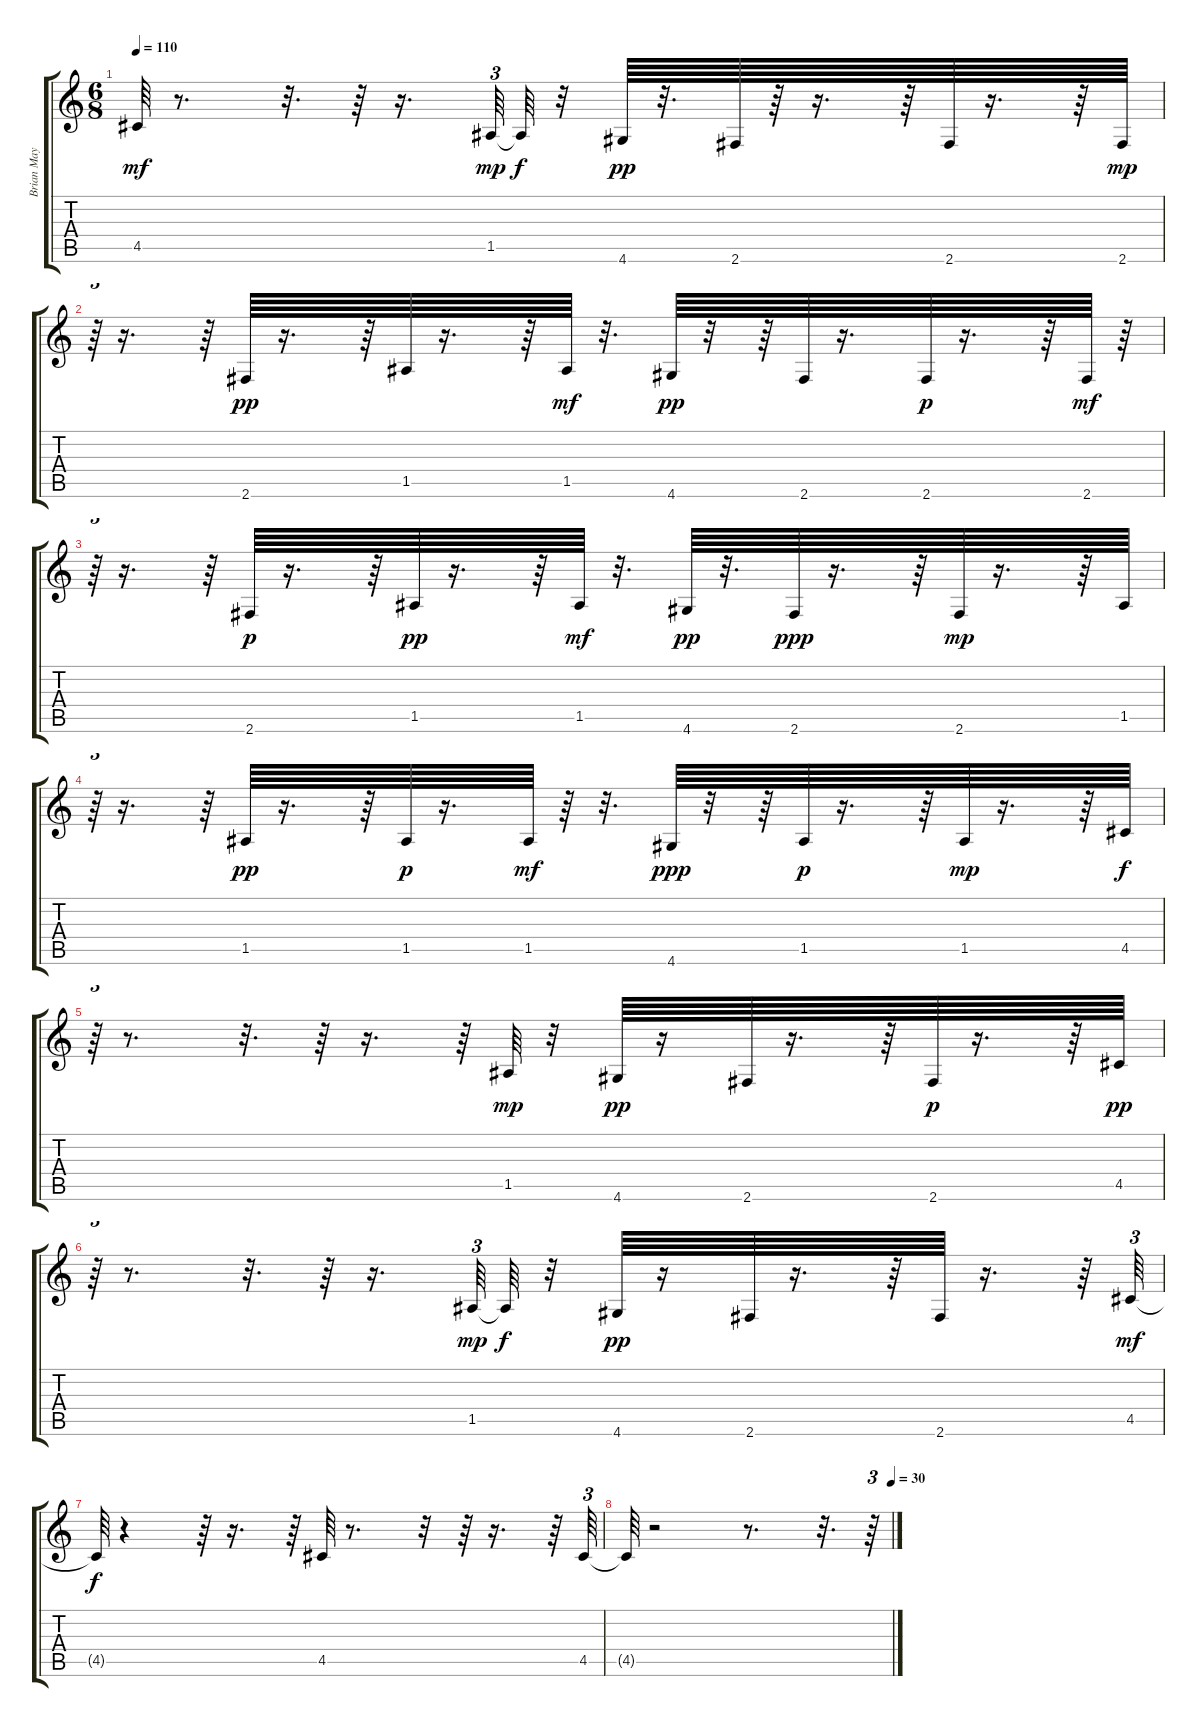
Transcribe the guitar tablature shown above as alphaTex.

\track ("Brian May Bass Accompainment" "Brian May ") {mute instrument acousticguitarsteel}
\staff {score tabs}
\tuning (E4 B3 G3 D3 A2 E2) {hide}
\ts (6 8)
\tempo 110
\clef g2
\ks c
4.5.64{dy mf} r.8{d} r.32{d} r.64 r.16{d} 1.5.64{tu (3 2) dy mp} 1.5{t}.64{dy f} r.32 4.6.64{dy pp} r.32{d} 2.6.64 r.64 r.16{d} r.64 2.6.64 r.16{d} r.64 2.6.64{dy mp} |
r.64{tu (3 2)} r.16{d} r.64 2.6.64{dy pp} r.16{d} r.64 1.5.64 r.16{d} r.64 1.5.64{dy mf} r.32{d} 4.6.64{dy pp} r.32 r.64 2.6.64 r.16{d} 2.6.64{dy p} r.16{d} r.64 2.6.64{dy mf} r.64 |
r.64{tu (3 2)} r.16{d} r.64 2.6.64{dy p} r.16{d} r.64 1.5.64{dy pp} r.16{d} r.64 1.5.64{dy mf} r.32{d} 4.6.64{dy pp} r.32{d} 2.6.64{dy ppp} r.16{d} r.64 2.6.64{dy mp} r.16{d} r.64 1.5.64 |
r.64{tu (3 2)} r.16{d} r.64 1.5.64{dy pp} r.16{d} r.64 1.5.64{dy p} r.16{d} 1.5.64{dy mf} r.64 r.32{d} 4.6.64{dy ppp} r.32 r.64 1.5.64{dy p} r.16{d} r.64 1.5.64{dy mp} r.16{d} r.64 4.5.64{dy f} |
r.64{tu (3 2)} r.8{d} r.32{d} r.64 r.16{d} r.64 1.5.64{dy mp} r.32 4.6.64{dy pp} r.16 2.6.64 r.16{d} r.64 2.6.64{dy p} r.16{d} r.64 4.5.64{dy pp} |
r.64{tu (3 2)} r.8{d} r.32{d} r.64 r.16{d} 1.5.64{tu (3 2) dy mp} 1.5{t}.64{dy f} r.32 4.6.64{dy pp} r.16 2.6.64 r.16{d} r.64 2.6.64 r.16{d} r.64 4.5.64{tu (3 2) dy mf} |
4.5{t}.64{dy f} r.4 r.64 r.16{d} r.64 4.5.64 r.8{d} r.32 r.64 r.16{d} r.64 4.5.64{tu (3 2)} |
\tempo (30 1)
4.5{t}.64 r.2 r.8{d} r.32{d} r.64{tu (3 2)}
